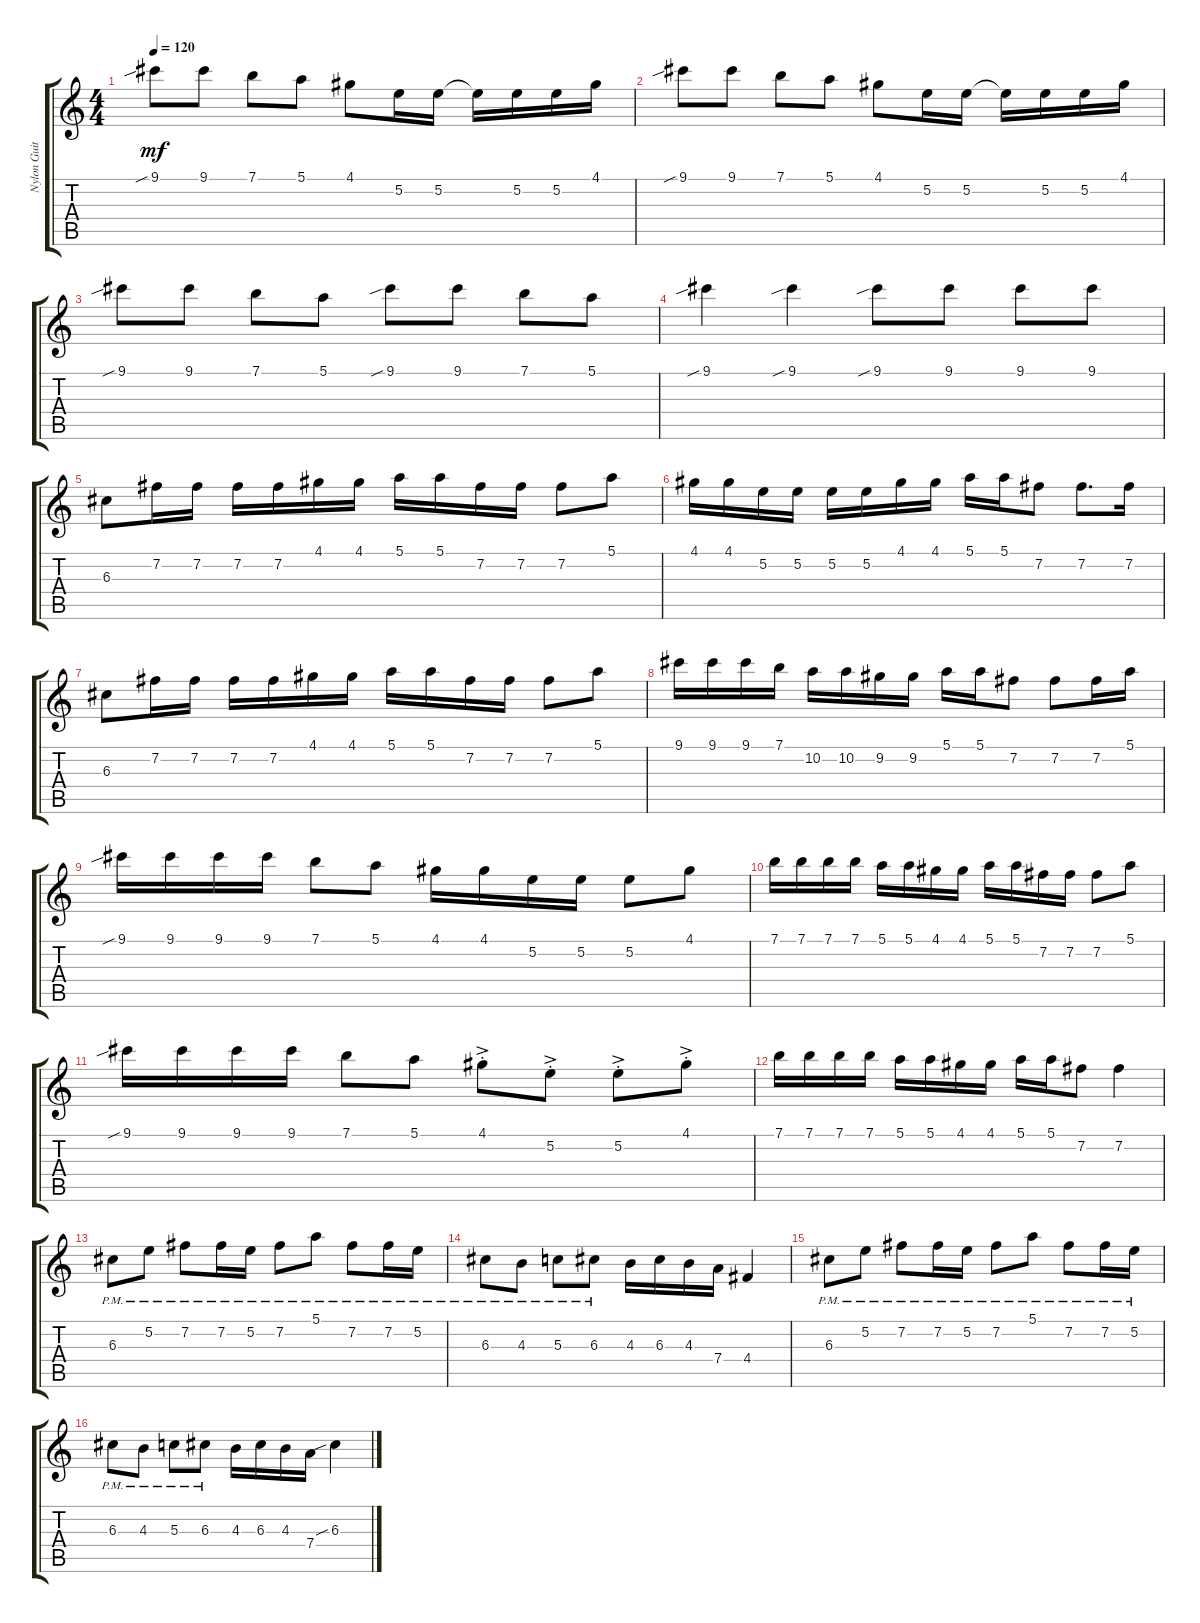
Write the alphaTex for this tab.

\track ("Nylon Guitar" "Nylon Guit") {solo instrument acousticguitarnylon}
\staff {score tabs}
\tuning (E4 B3 G3 D3 A2 E2) {hide}
\ts (4 4)
\tempo 120
\clef g2
\ks c
9.1{sib}.8{dy mf} 9.1.8 7.1.8 5.1.8 4.1.8 5.2.16 5.2.16 5.2{t}.16 5.2.16 5.2.16 4.1.16 |
9.1{sib}.8 9.1.8 7.1.8 5.1.8 4.1.8 5.2.16 5.2.16 5.2{t}.16 5.2.16 5.2.16 4.1.16 |
9.1{sib}.8 9.1.8 7.1.8 5.1.8 9.1{sib}.8 9.1.8 7.1.8 5.1.8 |
9.1{sib}.4 9.1{sib}.4 9.1{sib}.8 9.1.8 9.1.8 9.1.8 |
6.3.8 7.2.16 7.2.16 7.2.16 7.2.16 4.1.16 4.1.16 5.1.16 5.1.16 7.2.16 7.2.16 7.2.8 5.1.8 |
4.1.16 4.1.16 5.2.16 5.2.16 5.2.16 5.2.16 4.1.16 4.1.16 5.1.16 5.1.16 7.2.8 7.2.8{d} 7.2.16 |
6.3.8 7.2.16 7.2.16 7.2.16 7.2.16 4.1.16 4.1.16 5.1.16 5.1.16 7.2.16 7.2.16 7.2.8 5.1.8 |
9.1.16 9.1.16 9.1.16 7.1.16 10.2.16 10.2.16 9.2.16 9.2.16 5.1.16 5.1.16 7.2.8 7.2.8 7.2.16 5.1.16 |
9.1{sib}.16 9.1.16 9.1.16 9.1.16 7.1.8 5.1.8 4.1.16 4.1.16 5.2.16 5.2.16 5.2.8 4.1.8 |
7.1.16 7.1.16 7.1.16 7.1.16 5.1.16 5.1.16 4.1.16 4.1.16 5.1.16 5.1.16 7.2.16 7.2.16 7.2.8 5.1.8 |
9.1{sib}.16 9.1.16 9.1.16 9.1.16 7.1.8 5.1.8 4.1{ac st}.8 5.2{ac st}.8 5.2{ac st}.8 4.1{ac st}.8 |
7.1.16 7.1.16 7.1.16 7.1.16 5.1.16 5.1.16 4.1.16 4.1.16 5.1.16 5.1.16 7.2.8 7.2.4 |
6.3{pm}.8 5.2{pm}.8 7.2{pm}.8 7.2{pm}.16 5.2{pm}.16 7.2{pm}.8 5.1{pm}.8 7.2{pm}.8 7.2{pm}.16 5.2{pm}.16 |
6.3{pm}.8 4.3{pm}.8 5.3{pm}.8 6.3{pm}.8 4.3.16 6.3.16 4.3.16 7.4.16 4.4.4 |
6.3{pm}.8 5.2{pm}.8 7.2{pm}.8 7.2{pm}.16 5.2{pm}.16 7.2{pm}.8 5.1{pm}.8 7.2{pm}.8 7.2{pm}.16 5.2{pm}.16 |
6.3{pm}.8 4.3{pm}.8 5.3{pm}.8 6.3{pm}.8 4.3.16 6.3.16 4.3.16 7.4.16 6.3{sib}.4
